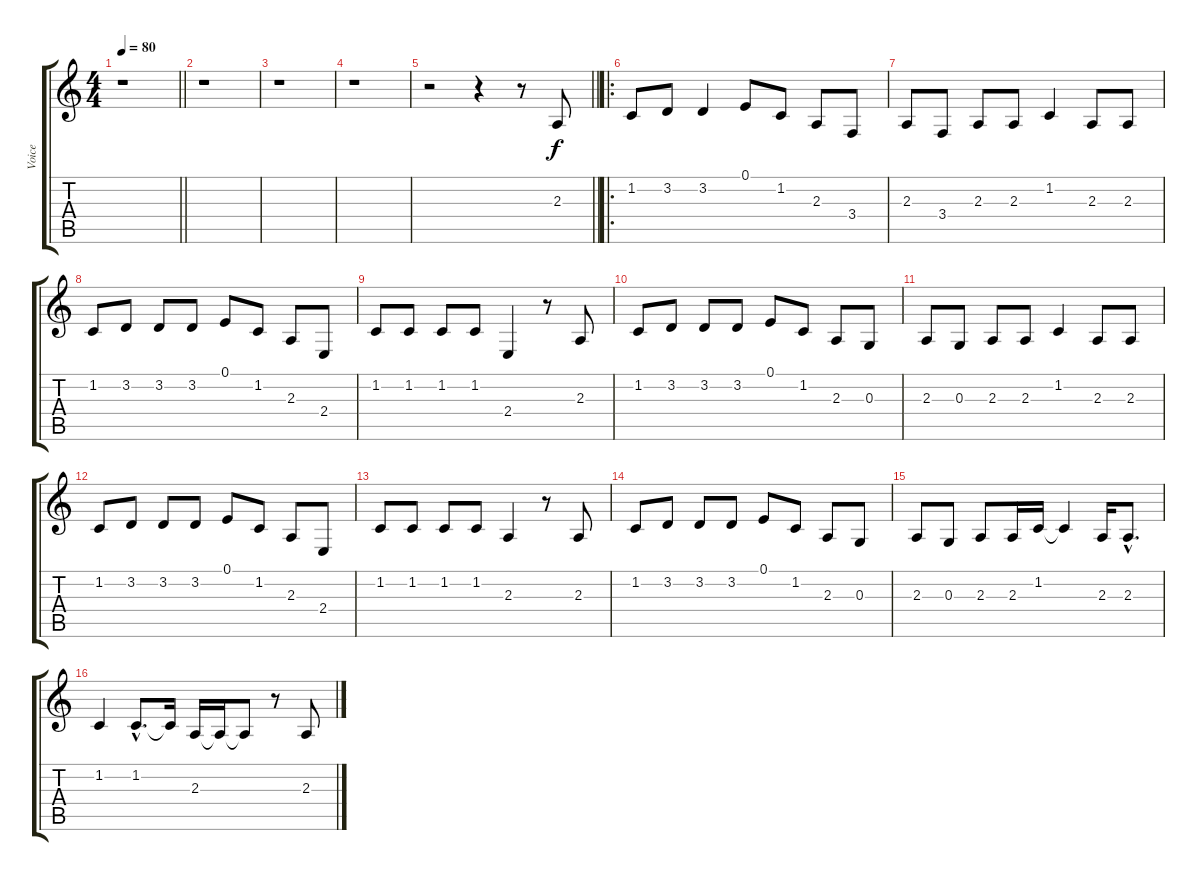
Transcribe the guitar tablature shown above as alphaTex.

\track ("Voice" "Voice") {instrument tenorsax}
\staff {score tabs}
\tuning (E4 B3 G3 D3 A2 E2) {hide}
\ts (4 4)
\tempo 80
\clef g2
\barLineRight lightlight
\ks c
r.1{dy f instrument tenorsax} |
r.1 |
r.1 |
r.1 |
\barLineRight lightlight
r.2 r.4 r.8 2.3.8 |
\ro
1.2.8 3.2.8 3.2.4 0.1.8 1.2.8 2.3.8 3.4.8 |
2.3.8 3.4.8 2.3.8 2.3.8 1.2.4 2.3.8 2.3.8 |
1.2.8 3.2.8 3.2.8 3.2.8 0.1.8 1.2.8 2.3.8 2.4.8 |
1.2.8 1.2.8 1.2.8 1.2.8 2.4.4 r.8 2.3.8 |
1.2.8 3.2.8 3.2.8 3.2.8 0.1.8 1.2.8 2.3.8 0.3.8 |
2.3.8 0.3.8 2.3.8 2.3.8 1.2.4 2.3.8 2.3.8 |
1.2.8 3.2.8 3.2.8 3.2.8 0.1.8 1.2.8 2.3.8 2.4.8 |
1.2.8 1.2.8 1.2.8 1.2.8 2.3.4 r.8 2.3.8 |
1.2.8 3.2.8 3.2.8 3.2.8 0.1.8 1.2.8 2.3.8 0.3.8 |
2.3.8 0.3.8 2.3.8 2.3.16 1.2.16 1.2{t}.4 2.3.16 2.3{hac}.8{d} |
1.2.4 1.2{hac}.8{d} 1.2{t}.16 2.3.16 2.3{t}.16 2.3{t}.8 r.8 2.3.8
